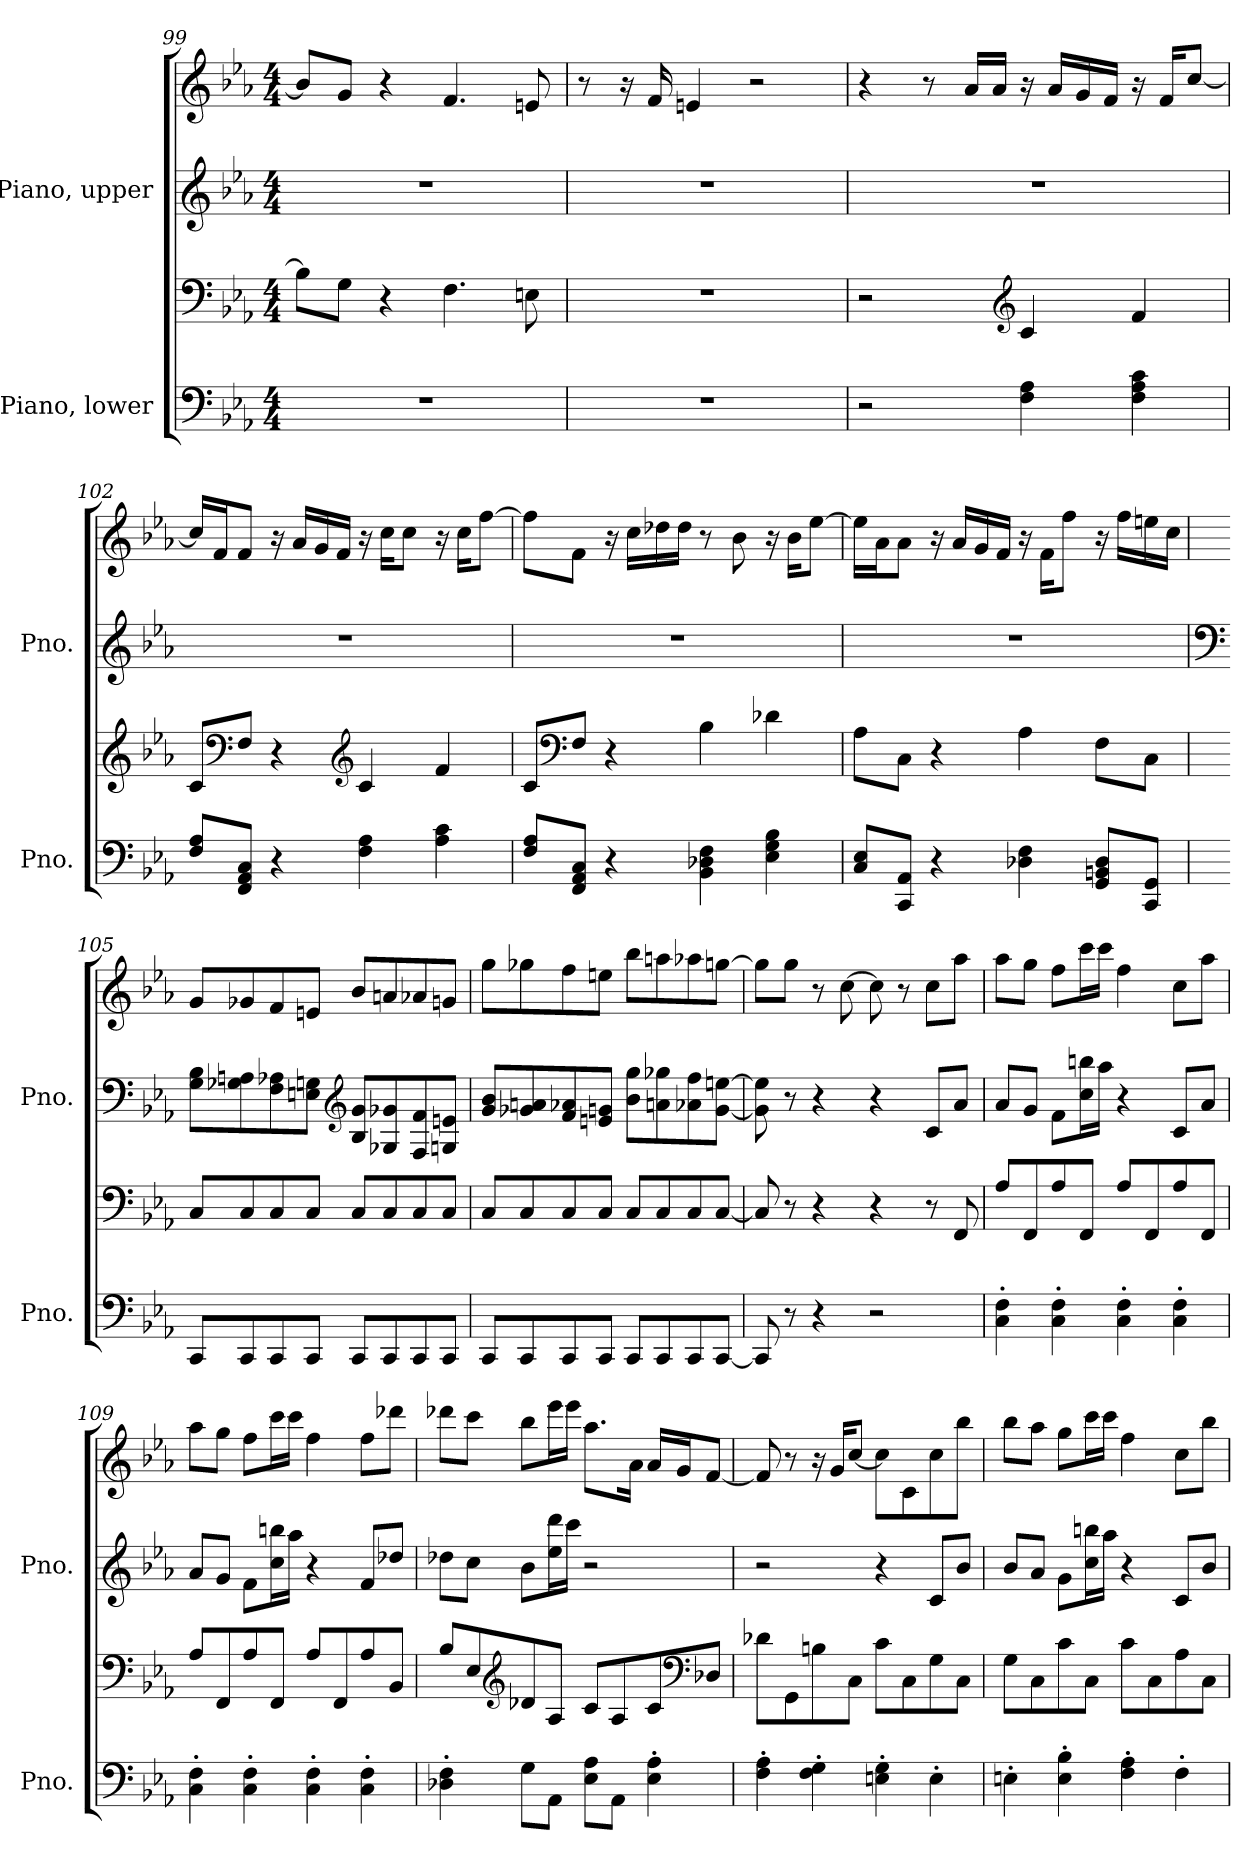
**kern	**kern	**kern	**kern
*part2	*part2	*part1	*part1
*staff4	*staff3	*staff2	*staff1
*I"Piano, lower	*	*I"Piano, upper	*
*I'Pno.	*	*I'Pno.	*
*clefF4	*clefF4	*clefG2	*clefG2
*k[b-e-a-]	*k[b-e-a-]	*k[b-e-a-]	*k[b-e-a-]
*M4/4	*M4/4	*M4/4	*M4/4
=99	=99	=99	=99
1r	8B-\L]	1r	8b-/L]
.	8G\J	.	8g/J
.	4r	.	4r
.	4.F\	.	4.f/
.	8En\	.	8en/
=100	=100	=100	=100
1r	1r	1r	8r
.	.	.	16r
.	.	.	16f/
.	.	.	4en/
.	.	.	2r
=101	=101	=101	=101
2r	2r	1r	4r
.	.	.	8r
.	.	.	16a-/LL
.	.	.	16a-/JJ
*	*clefG2	*	*
4F\ 4A-\	4c/	.	16r
.	.	.	16a-/LL
.	.	.	16g/
.	.	.	16f/JJ
4F\ 4A-\ 4c\	4f/	.	16r
.	.	.	16f/KL
.	.	.	[8cc/J
!!LO:PB:g=z
=102	=102	=102	=102
8F/ 8A-/L	8c/L	1r	16cc/LL]
.	.	.	16f/J
*	*clefF4	*	*
8FF/ 8AA-/ 8C/J	8F/J	.	8f/J
4r	4r	.	16r
.	.	.	16a-/LL
.	.	.	16g/
.	.	.	16f/JJ
*	*clefG2	*	*
4F\ 4A-\	4c/	.	16r
.	.	.	16cc\KL
.	.	.	8cc\J
4A-\ 4c\	4f/	.	16r
.	.	.	16cc\KL
.	.	.	[8ff\J
=103	=103	=103	=103
8F/ 8A-/L	8c/L	1r	8ff\L]
*	*clefF4	*	*
8FF/ 8AA-/ 8C/J	8F/J	.	8f\J
4r	4r	.	16r
.	.	.	16cc\LL
.	.	.	16dd-X\
.	.	.	16dd-\JJ
4BB-\ 4D-X\ 4F\	4B-\	.	8r
.	.	.	8b-\
4E-\ 4G\ 4B-\	4d-X\	.	16r
.	.	.	16b-\KL
.	.	.	[8ee-\J
=104	=104	=104	=104
8C/ 8E-/L	8A-\L	1r	16ee-\LL]
.	.	.	16a-\J
8CC/ 8AA-/J	8C\J	.	8a-\J
4r	4r	.	16r
.	.	.	16a-/LL
.	.	.	16g/
.	.	.	16f/JJ
4D-X\ 4F\	4A-\	.	16r
.	.	.	16f\KL
.	.	.	8ff\J
8GG/ 8BBn/ 8D-/L	8F\L	.	16r
.	.	.	16ff\LL
8CC/ 8GG/J	8C\J	.	16een\
.	.	.	16cc\JJ
!!LO:LB:g=z
=105	=105	=105	=105
*	*	*clefF4	*
8CC/L	8C/L	8G\ 8B-\L	8g/L
8CC/	8C/	8G-X\ 8An\	8g-X/
8CC/	8C/	8F\ 8A-X\	8f/
8CC/J	8C/J	8En\ 8Gn\J	8en/J
*	*	*clefG2	*
8CC/L	8C/L	8B-/ 8g/L	8b-/L
8CC/	8C/	8G-X/ 8g-X/	8an/
8CC/	8C/	8F/ 8f/	8a-X/
8CC/J	8C/J	8Gn/ 8en/J	8gn/J
=106	=106	=106	=106
8CC/L	8C/L	8g/ 8b-/L	8gg\L
8CC/	8C/	8g-X/ 8an/	8gg-X\
8CC/	8C/	8f/ 8a-X/	8ff\
8CC/J	8C/J	8en/ 8gn/J	8een\J
8CC/L	8C/L	8b-\ 8gg\L	8bb-\L
8CC/	8C/	8an\ 8gg-X\	8aan\
8CC/	8C/	8a-X\ 8ff\	8aa-X\
[8CC/J	[8C/J	[8g\ [8een\J	[8ggn\J
=107	=107	=107	=107
8CC/]	8C/]	8g\] 8ee\]	8gg\L]
8r	8r	8r	8gg\J
4r	4r	4r	8r
.	.	.	[8cc\
2r	4r	4r	8cc\]
.	.	.	8r
.	8r	8c/L	8cc\L
.	8FF/	8a-/J	8aa-\J
!!LO:LB:g=z
=108	=108	=108	=108
4C\' 4F\'	8A-/L	8a-/L	8aa-\L
.	8FF/	8g/J	8gg\J
4C\' 4F\'	8A-/	8f\L	8ff\L
.	8FF/J	16cc\ 16bbn\L	16ccc\L
.	.	16aa-\JJ	16ccc\JJ
4C\' 4F\'	8A-/L	4r	4ff\
.	8FF/	.	.
4C\' 4F\'	8A-/	8c/L	8cc\L
.	8FF/J	8a-/J	8aa-\J
=109	=109	=109	=109
4C\' 4F\'	8A-/L	8a-/L	8aa-\L
.	8FF/	8g/J	8gg\J
4C\' 4F\'	8A-/	8f\L	8ff\L
.	8FF/J	16cc\ 16bbn\L	16ccc\L
.	.	16aa-\JJ	16ccc\JJ
4C\' 4F\'	8A-/L	4r	4ff\
.	8FF/	.	.
4C\' 4F\'	8A-/	8f/L	8ff\L
.	8BB-/J	8dd-X/J	8ddd-X\J
=110	=110	=110	=110
4D-X\' 4F\'	8B-/L	8dd-X\L	8ddd-X\L
.	8E-/	8cc\J	8ccc\J
*	*clefG2	*	*
8G\L	8d-X/	8b-\L	8bb-\L
8AA-\J	8A-/J	16ee-\ 16ddd\L	16eee-\L
.	.	16ccc\JJ	16eee-\JJ
8E-\ 8A-\L	8c/L	2r	8.aa-\L
8AA-\J	8A-/	.	.
.	.	.	16a-\Jk
4E-\' 4A-\'	8c/	.	16a-/LL
.	.	.	16g/J
*	*clefF4	*	*
.	8D-X/J	.	[8f/J
!!LO:PB:g=z
=111	=111	=111	=111
4F\' 4A-\'	8d-X\L	2r	8f/]
.	8GG\	.	8r
4F\' 4G\'	8Bn\	.	16r
.	.	.	16g/KL
.	8C\J	.	[8cc/J
4En\' 4G\'	8c\L	4r	8cc\L]
.	8C\	.	8c\
4E'\	8G\	8c/L	8cc\
.	8C\J	8b-/J	8bb-\J
=112	=112	=112	=112
4En'\	8G\L	8b-/L	8bb-\L
.	8C\	8a-/J	8aa-\J
4E\' 4B-\'	8c\	8g\L	8gg\L
.	8C\J	16cc\ 16bbn\L	16ccc\L
.	.	16aa-\JJ	16ccc\JJ
4F\' 4A-\'	8c\L	4r	4ff\
.	8C\	.	.
4F'\	8A-\	8c/L	8cc\L
.	8C\J	8b-/J	8bb-\J
=	=	=	=
*-	*-	*-	*-
